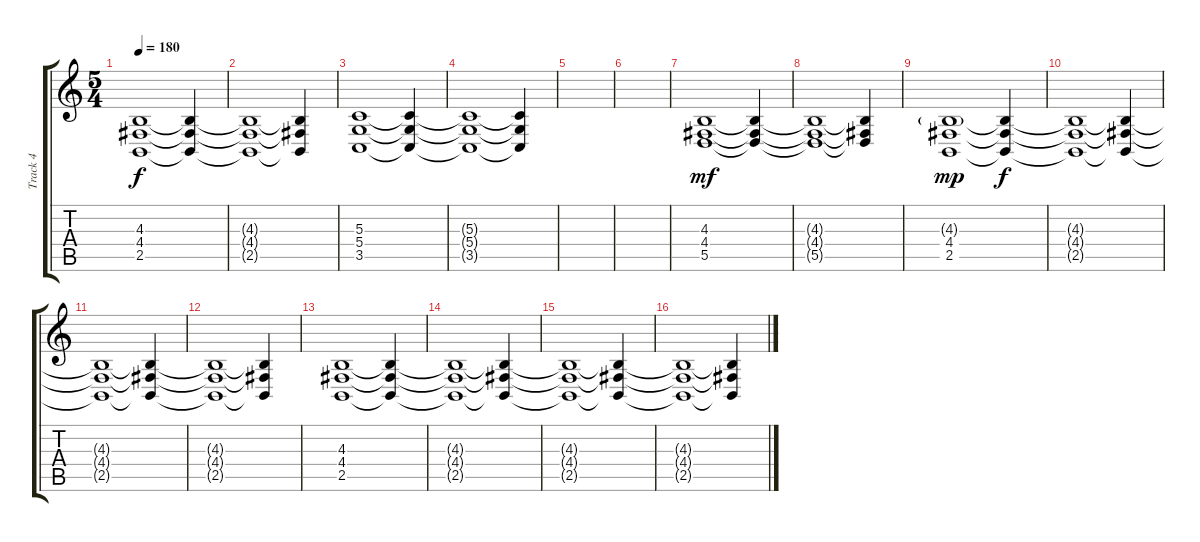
\track ("Track 4" "Track 4") {instrument choiraahs}
\staff {score tabs}
\tuning (E4 B3 G3 D3 A2 E2) {hide}
\ts (5 4)
\tempo 180
\clef g2
\ks c
(4.3 4.4 2.5).1{dy f} (4.3{t} 4.4{t} 2.5{t}).4 |
(4.3{t} 4.4{t} 2.5{t}).1 (4.3{t} 4.4{t} 2.5{t}).4 |
(5.3 5.4 3.5).1 (5.3{t} 5.4{t} 3.5{t}).4 |
(5.3{t} 5.4{t} 3.5{t}).1 (5.3{t} 5.4{t} 3.5{t}).4 |
|
|
(4.3 4.4 5.5).1{dy mf} (4.3{t} 4.4{t} 5.5{t}).4 |
(4.3{t} 4.4{t} 5.5{t}).1 (4.3{t} 4.4{t} 5.5{t}).4 |
(4.3{g} 4.4 2.5).1{dy mp volume 13} (4.3{t} 4.4{t} 2.5{t}).4{dy f} |
(4.3{t} 4.4{t} 2.5{t}).1 (4.3{t} 4.4{t} 2.5{t}).4 |
(4.3{t} 4.4{t} 2.5{t}).1 (4.3{t} 4.4{t} 2.5{t}).4 |
(4.3{t} 4.4{t} 2.5{t}).1 (4.3{t} 4.4{t} 2.5{t}).4 |
(4.3 4.4 2.5).1{volume 13} (4.3{t} 4.4{t} 2.5{t}).4 |
(4.3{t} 4.4{t} 2.5{t}).1 (4.3{t} 4.4{t} 2.5{t}).4 |
(4.3{t} 4.4{t} 2.5{t}).1 (4.3{t} 4.4{t} 2.5{t}).4 |
(4.3{t} 4.4{t} 2.5{t}).1 (4.3{t} 4.4{t} 2.5{t}).4
